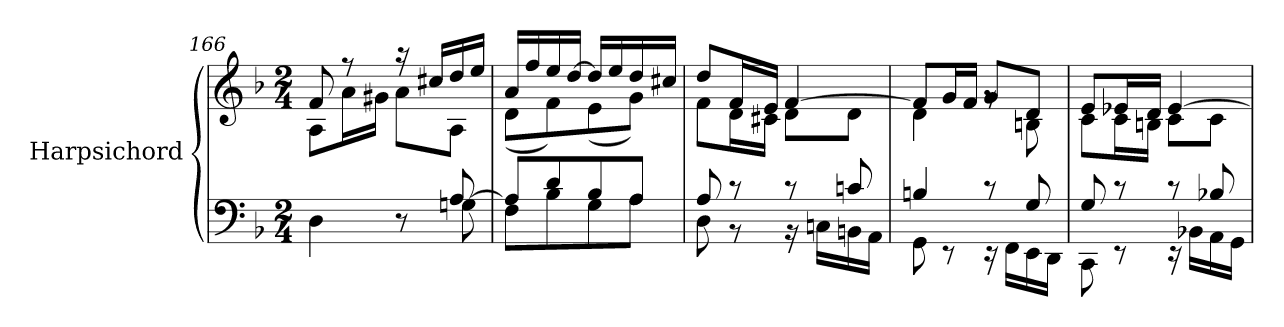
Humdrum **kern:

**kern	**kern
*part1	*part1
*staff2	*staff1
*I"Harpsichord	*
*I'Hch.	*
*clefF4	*clefG2
*k[b-]	*k[b-]
*M2/4	*M2/4
=166	=166
*^	*^
4ryy	4D\	8f/	8A\L
.	.	8r	16a\L
.	.	.	16g#X\JJ
8r	8ryy	16r	8a\L
.	.	16cc#X/LL	.
[8A/	8Gn\	16dd/	8A\J
.	.	16ee/JJ	.
=167	=167	=167	=167
8A/L]	8F\L	16a/LL	(<8d\L
.	.	16ff/	.
8d/	8B-\	16ee/	8f\)
.	.	[16dd/JJ	.
8B-/	8G\	16dd/LL]	(<8e\
.	.	16ee/	.
8A/J	8A\J	16dd/	8g\J)
.	.	16cc#X/JJ	.
=168	=168	=168	=168
8A/	8D\	8dd/L	8f\L
8r	8r	16f/L	16d\L
.	.	16e/JJ	16c#X\JJ
8r	16r	[4f/	8d\L
.	16Cn\LL	.	.
8cn/	16BBn\	.	8d\J
.	16AA\JJ	.	.
!!LO:LB:g=z	!!
=169	=169	=169	=169
4Bn/	8GG\	8f/L]	4d\
.	8r	16g/L	.
.	.	16f/JJ	.
8r	16r	8g/L	8rg
.	16FF\LL	.	.
8G/	16EE\	8d/J	8Bn\
.	16DD\JJ	.	.
=170	=170	=170	=170
8G/	8CC\	8e/L	8c\L
8r	8r	16e-X/L	16c\L
.	.	16d/JJ	16Bn\JJ
8r	16r	[4e-/	8c\L
.	16BB-X\LL	.	.
8B-X/	16AA\	.	8c\J
.	16GG\JJ	.	.
*v	*v	*	*
*	*v	*v
=	=
*-	*-
